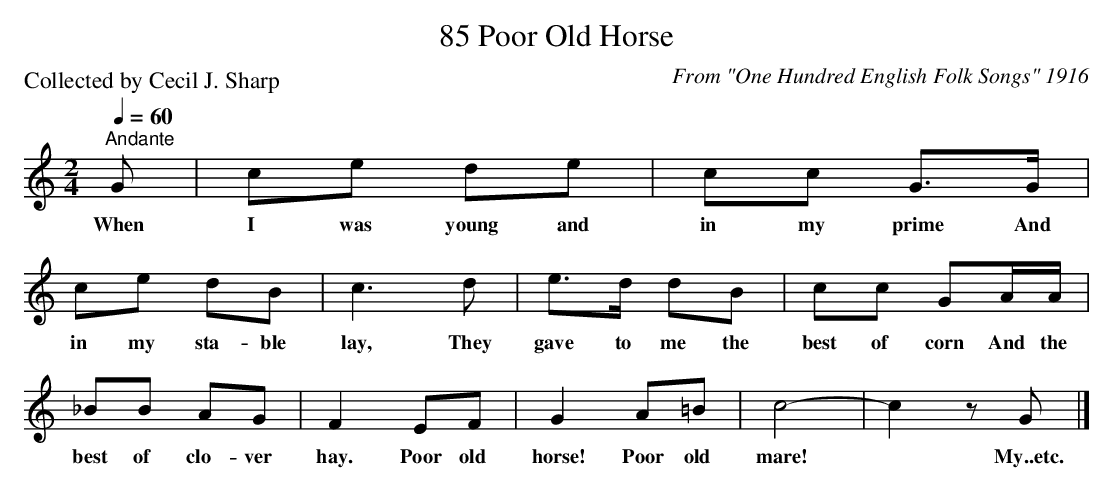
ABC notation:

X:1
T:85 Poor Old Horse
C:From "One Hundred English Folk Songs" 1916
P:Collected by Cecil J. Sharp
Q:1/4=60
L:1/8
M:2/4
K:C
"^Andante " G | ce de | cc G>G | ce dB | c3 d | e>d dB | cc GA/A/ |$ _BB AG | F2 EF | G2 A=B |
w: When|I was young and|in my prime And|in my sta- ble|lay, They|gave to me the|best of corn And the|best of clo- ver|hay. Poor old|horse! Poor old|
c4- | c2 z G |]
w: mare!|* My..etc.|
